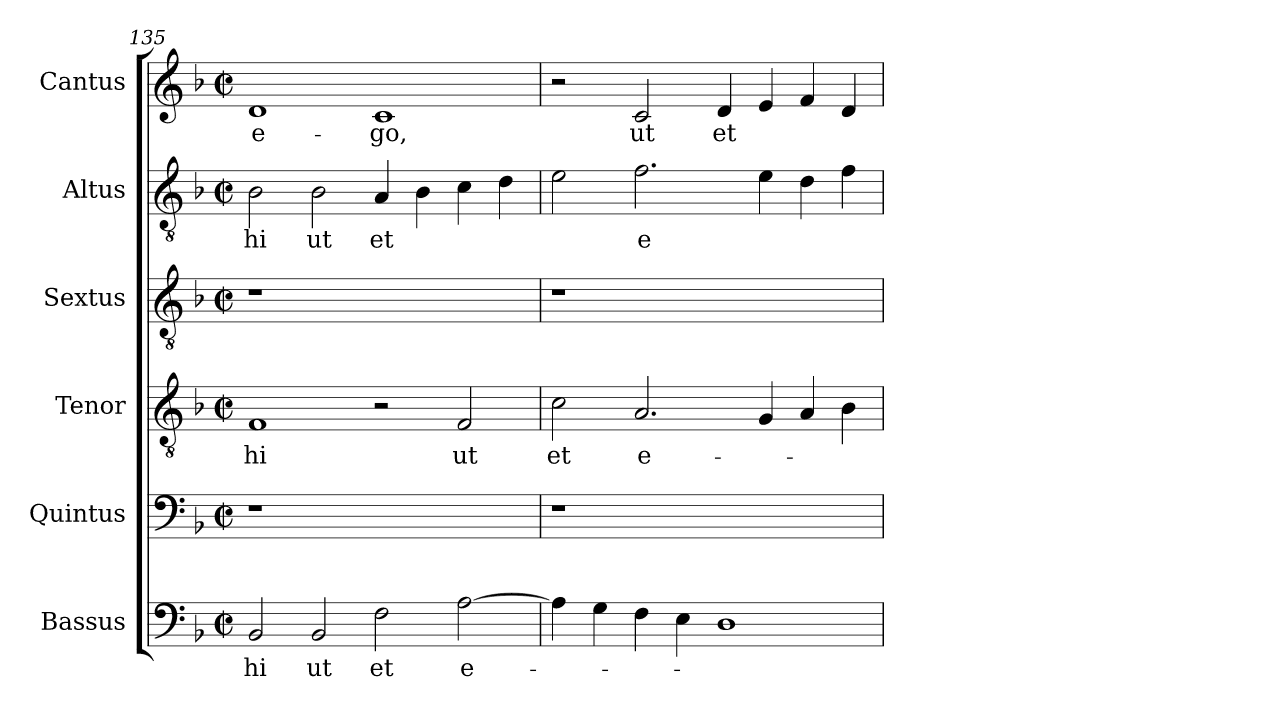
**kern	**text	**kern	**kern	**text	**kern	**kern	**text	**kern	**text
*part6	*part6	*part5	*part4	*part4	*part3	*part2	*part2	*part1	*part1
*staff6	*staff6	*staff5	*staff4	*staff4	*staff3	*staff2	*staff2	*staff1	*staff1
*I"Bassus	*	*I"Quintus	*I"Tenor	*	*I"Sextus	*I"Altus	*	*I"Cantus	*
*I'Bassus	*	*I'Quintus	*I'Tenor	*	*I'Sextus	*I'Altus	*	*I'Cantus	*
*clefF4	*	*clefF4	*clefGv2	*	*clefGv2	*clefGv2	*	*clefG2	*
*k[b-]	*	*k[b-]	*k[b-]	*	*k[b-]	*k[b-]	*	*k[b-]	*
*F:	*	*F:	*F:	*	*F:	*F:	*	*F:	*
*M2/2	*	*M2/2	*M2/2	*	*M2/2	*M2/2	*	*M2/2	*
*met(c|)	*	*met(c|)	*met(c|)	*	*met(c|)	*met(c|)	*	*met(c|)	*
=135	=135	=135	=135	=135	=135	=135	=135	=135	=135
!	!LO:LY:b:cj	!	!	!LO:LY:b:cj	!	!	!LO:LY:b:cj	!	!LO:LY:b:cj
2BB-/	-hi	1r	1F	-hi	1r	2B-\	hi	1d	e-
!	!LO:LY:b:cj	!	!	!	!	!	!LO:LY:b:cj	!	!
2BB-/	ut	.	.	.	.	2B-\	ut	.	.
!	!LO:LY:b:cj	!	!	!	!	!	!LO:LY:b:cj	!	!LO:LY:b:cj
2F\	et	1ryy	2r	.	1ryy	4A/	et	1c	-go,
.	.	.	.	.	.	4B-\	.	.	.
!	!LO:LY:b:cj	!	!	!LO:LY:b:cj	!	!	!	!	!
[>2A\	e-	.	2F/	ut	.	4c\	.	.	.
.	.	.	.	.	.	4d\	.	.	.
=136	=136	=136	=136	=136	=136	=136	=136	=136	=136
!	!	!	!	!LO:LY:b:cj	!	!	!	!	!
4A\]	.	1r	2c\	et	1r	2e\	.	2r	.
4G\	.	.	.	.	.	.	.	.	.
!	!	!	!	!LO:LY:b:cj	!	!	!LO:LY:b:cj	!	!LO:LY:b:cj
4F\	.	.	2.A/	e-	.	2.f\	e	2c/	ut
4E\	.	.	.	.	.	.	.	.	.
!	!	!	!	!	!	!	!	!	!LO:LY:b:cj
1D	.	1ryy	.	.	1ryy	.	.	4d/	et
.	.	.	4G/	.	.	4e\	.	4e/	.
.	.	.	4A/	.	.	4d\	.	4f/	.
.	.	.	4B-\	.	.	4f\	.	4d/	.
=	=	=	=	=	=	=	=	=	=
*-	*-	*-	*-	*-	*-	*-	*-	*-	*-
